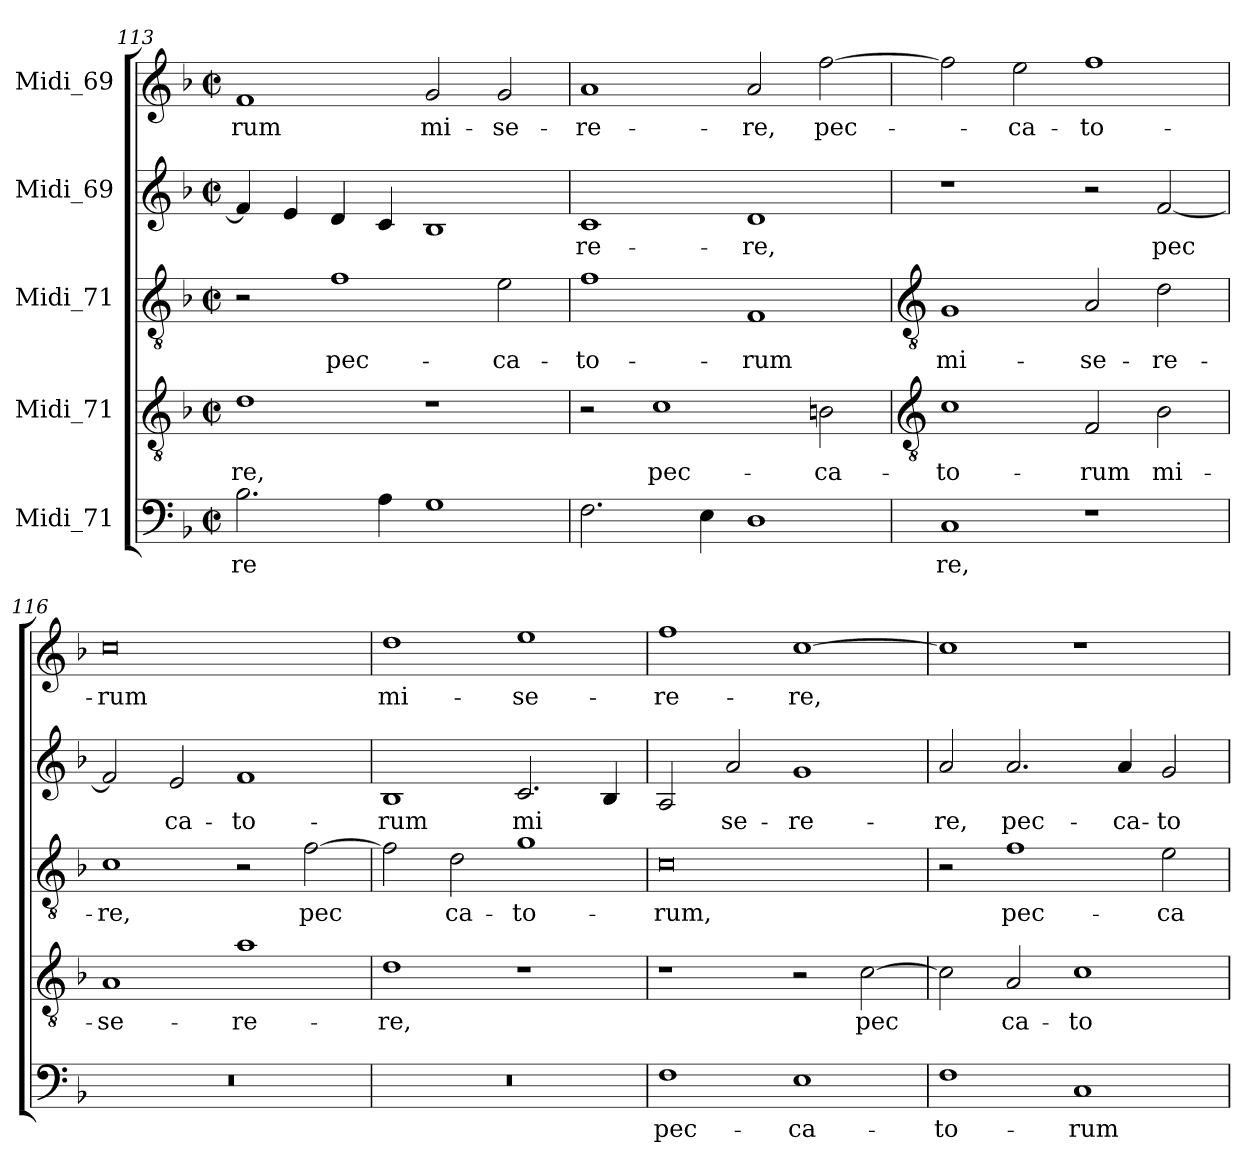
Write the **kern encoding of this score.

**kern	**text	**kern	**text	**kern	**text	**kern	**text	**kern	**text
*part5	*part5	*part4	*part4	*part3	*part3	*part2	*part2	*part1	*part1
*staff5	*staff5	*staff4	*staff4	*staff3	*staff3	*staff2	*staff2	*staff1	*staff1
*I"Midi_71	*	*I"Midi_71	*	*I"Midi_71	*	*I"Midi_69	*	*I"Midi_69	*
*clefF4	*	*clefGv2	*	*clefGv2	*	*clefG2	*	*clefG2	*
*k[b-]	*	*k[b-]	*	*k[b-]	*	*k[b-]	*	*k[b-]	*
*F:	*	*F:	*	*F:	*	*F:	*	*F:	*
*M4/2	*	*M4/2	*	*M4/2	*	*M4/2	*	*M4/2	*
*met(c|)	*	*met(c|)	*	*met(c|)	*	*met(c|)	*	*met(c|)	*
=113	=113	=113	=113	=113	=113	=113	=113	=113	=113
!	!LO:LY:b	!	!LO:LY:b	!	!	!	!	!	!LO:LY:b
2.B-	-re	1d	-re,	2r	.	4f]	.	1f	-rum
.	.	.	.	.	.	4e	.	.	.
!	!	!	!	!	!LO:LY:b	!	!	!	!
.	.	.	.	1f	pec-	4d	.	.	.
4A	.	.	.	.	.	4c	.	.	.
!	!	!	!	!	!	!	!	!	!LO:LY:b
1G	.	1r	.	.	.	1B-	.	2g	mi-
!	!	!	!	!	!LO:LY:b	!	!	!	!LO:LY:b
.	.	.	.	2e	-ca-	.	.	2g	-se-
=114	=114	=114	=114	=114	=114	=114	=114	=114	=114
!	!	!	!	!	!LO:LY:b	!	!LO:LY:b	!	!LO:LY:b
2.F	.	2r	.	1f	-to-	1c	re-	1a	-re-
!	!	!	!LO:LY:b	!	!	!	!	!	!
.	.	1c	pec-	.	.	.	.	.	.
4E	.	.	.	.	.	.	.	.	.
!	!	!	!	!	!LO:LY:b	!	!LO:LY:b	!	!LO:LY:b
1D	.	.	.	1F	-rum	1d	-re,	2a	-re,
!	!	!	!LO:LY:b	!	!	!	!	!	!LO:LY:b
.	.	2Bn	-ca-	.	.	.	.	[2ff	pec-
!!LO:LB:g=z
=115	=115	=115	=115	=115	=115	=115	=115	=115	=115
*	*	*clefGv2	*	*clefGv2	*	*	*	*	*
!	!LO:LY:b	!	!LO:LY:b	!	!LO:LY:b	!	!	!	!
1C	re,	1c	-to-	1G	mi-	1r	.	2ff]	.
!	!	!	!	!	!	!	!	!	!LO:LY:b
.	.	.	.	.	.	.	.	2ee	-ca-
!	!	!	!LO:LY:b	!	!LO:LY:b	!	!	!	!LO:LY:b
1r	.	2F	-rum	2A	-se-	2r	.	1ff	-to-
!	!	!	!LO:LY:b	!	!LO:LY:b	!	!LO:LY:b	!	!
.	.	2B-	mi-	2d	-re-	[2f	pec	.	.
=116	=116	=116	=116	=116	=116	=116	=116	=116	=116
!	!	!	!LO:LY:b	!	!LO:LY:b	!	!	!	!LO:LY:b
0r	.	1A	-se-	1c	-re,	2f]	.	0cc	-rum
!	!	!	!	!	!	!	!LO:LY:b	!	!
.	.	.	.	.	.	2e	ca-	.	.
!	!	!	!LO:LY:b	!	!	!	!LO:LY:b	!	!
.	.	1a	-re-	2r	.	1f	-to-	.	.
!	!	!	!	!	!LO:LY:b	!	!	!	!
.	.	.	.	[2f	pec	.	.	.	.
=117	=117	=117	=117	=117	=117	=117	=117	=117	=117
!	!	!	!LO:LY:b	!	!	!	!LO:LY:b	!	!LO:LY:b
0r	.	1d	-re,	2f]	.	1B-	-rum	1dd	mi-
!	!	!	!	!	!LO:LY:b	!	!	!	!
.	.	.	.	2d	ca-	.	.	.	.
!	!	!	!	!	!LO:LY:b	!	!LO:LY:b	!	!LO:LY:b
.	.	1r	.	1g	-to-	2.c	mi	1ee	-se-
.	.	.	.	.	.	4B-	.	.	.
=118	=118	=118	=118	=118	=118	=118	=118	=118	=118
!	!LO:LY:b	!	!	!	!LO:LY:b	!	!	!	!LO:LY:b
1F	pec-	1r	.	0c	-rum,	2A	.	1ff	-re-
!	!	!	!	!	!	!	!LO:LY:b	!	!
.	.	.	.	.	.	2a	se-	.	.
!	!LO:LY:b	!	!	!	!	!	!LO:LY:b	!	!LO:LY:b
1E	-ca-	2r	.	.	.	1g	-re-	[1cc	-re,
!	!	!	!LO:LY:b	!	!	!	!	!	!
.	.	[2c	pec	.	.	.	.	.	.
=119	=119	=119	=119	=119	=119	=119	=119	=119	=119
!	!LO:LY:b	!	!	!	!	!	!LO:LY:b	!	!
1F	-to-	2c]	.	2r	.	2a	-re,	1cc]	.
!	!	!	!LO:LY:b	!	!LO:LY:b	!	!LO:LY:b	!	!
.	.	2A	ca-	1f	pec-	2.a	pec-	.	.
!	!LO:LY:b	!	!LO:LY:b	!	!	!	!	!	!
1C	-rum	1c	-to-	.	.	.	.	1r	.
!	!	!	!	!	!	!	!LO:LY:b	!	!
.	.	.	.	.	.	4a	-ca-	.	.
!	!	!	!	!	!LO:LY:b	!	!LO:LY:b	!	!
.	.	.	.	2e	-ca-	2g	-to-	.	.
=	=	=	=	=	=	=	=	=	=
*-	*-	*-	*-	*-	*-	*-	*-	*-	*-
